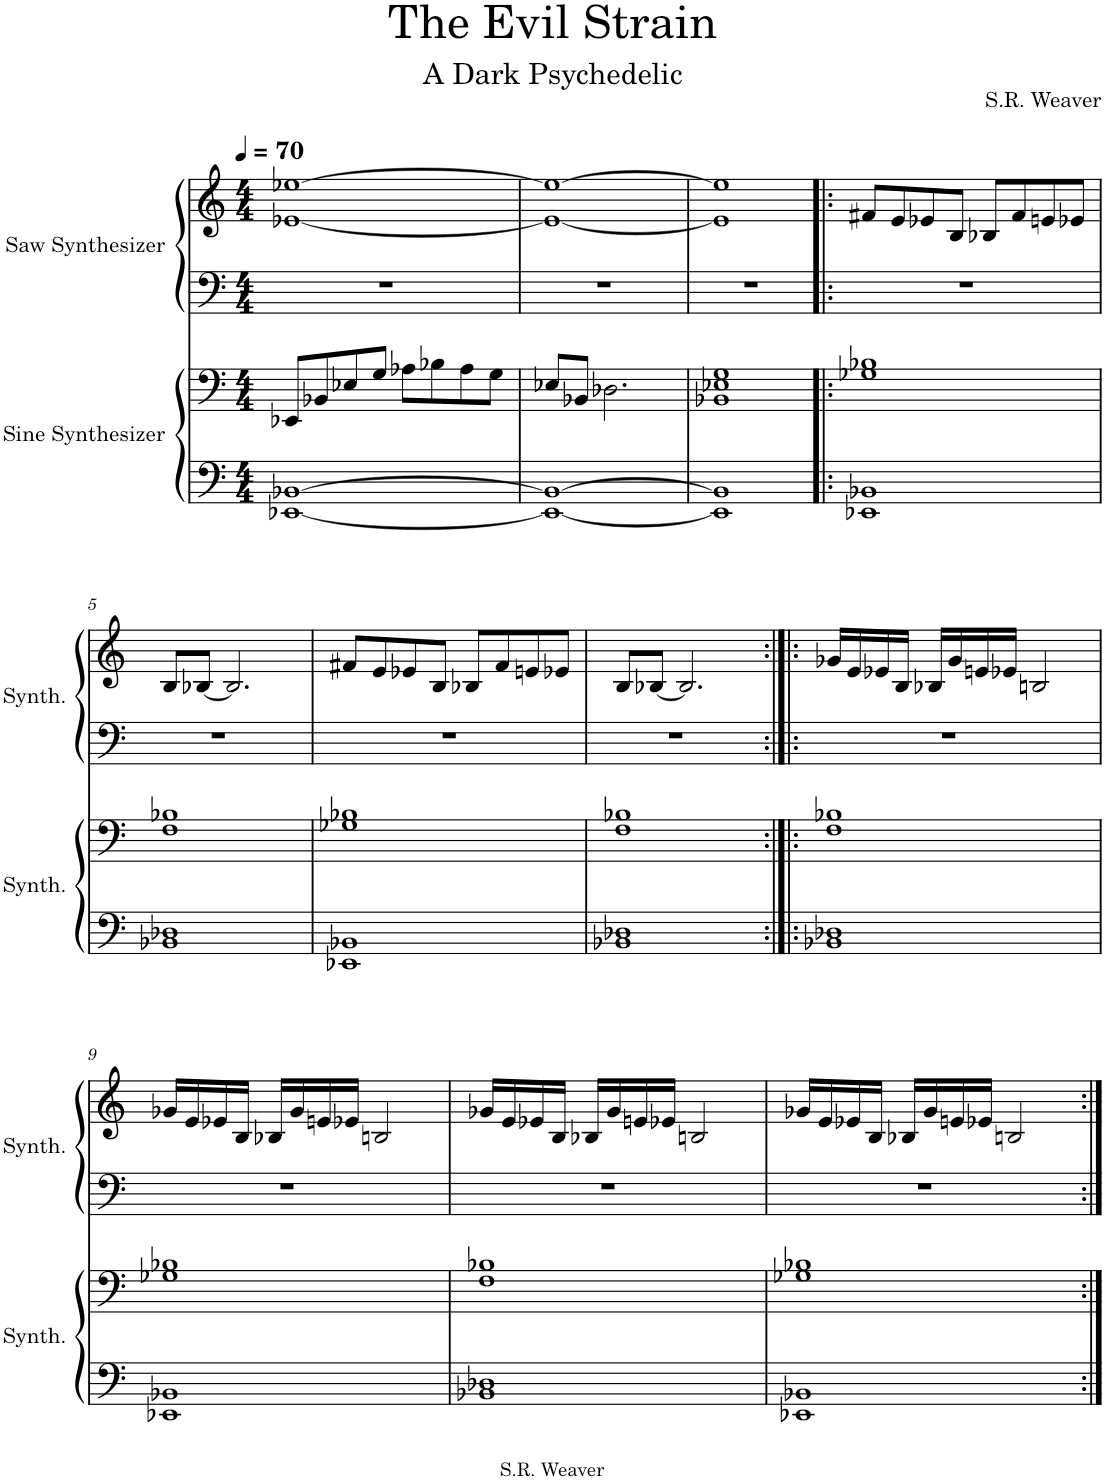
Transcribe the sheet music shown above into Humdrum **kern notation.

**kern	**kern	**kern	**kern
*part2	*part2	*part1	*part1
*staff4	*staff3	*staff2	*staff1
*I"Sine Synthesizer	*	*I"Saw Synthesizer	*
*I'Synth.	*	*I'Synth.	*
*clefF4	*clefF4	*clefF4	*clefG2
*k[]	*k[]	*k[]	*k[]
*M4/4	*M4/4	*M4/4	*M4/4
*MM70	*MM70	*MM70	*MM70
=1	=1	=1	=1
[1EE-X [1BB-X	8EE-X/L	1r	[1e-X [1ee-X
.	8BB-X/	.	.
.	8E-X/	.	.
.	8G/J	.	.
.	8A-X\L	.	.
.	8B-X\	.	.
.	8A-\	.	.
.	8G\J	.	.
=2	=2	=2	=2
1EE-_ 1BB-_	8E-X/L	1r	1e-_ 1ee-_
.	8BB-X/J	.	.
.	2.D-X\	.	.
=3	=3	=3	=3
1EE-] 1BB-]	1BB-X 1E-X 1G	1r	1e-] 1ee-]
=4!|:	=4!|:	=4!|:	=4!|:
1EE-X 1BB-X	1G-X 1B-X	1r	8f#X/L
.	.	.	8e/
.	.	.	8e-X/
.	.	.	8B/J
.	.	.	8B-X/L
.	.	.	8f#/
.	.	.	8en/
.	.	.	8e-X/J
!!LO:LB:g=z
=5	=5	=5	=5
1BB-X 1D-X	1F 1B-X	1r	8B/L
.	.	.	[8B-X/J
.	.	.	2.B-/]
=6	=6	=6	=6
1EE-X 1BB-X	1G-X 1B-X	1r	8f#X/L
.	.	.	8e/
.	.	.	8e-X/
.	.	.	8B/J
.	.	.	8B-X/L
.	.	.	8f#/
.	.	.	8en/
.	.	.	8e-X/J
=7	=7	=7	=7
1BB-X 1D-X	1F 1B-X	1r	8B/L
.	.	.	[8B-X/J
.	.	.	2.B-/]
=8:|!|:	=8:|!|:	=8:|!|:	=8:|!|:
1BB-X 1D-X	1F 1B-X	1r	16g-X/LL
.	.	.	16e/
.	.	.	16e-X/
.	.	.	16B/JJ
.	.	.	16B-X/LL
.	.	.	16g-/
.	.	.	16en/
.	.	.	16e-X/JJ
.	.	.	2Bn/
!!LO:LB:g=z
=9	=9	=9	=9
1EE-X 1BB-X	1G-X 1B-X	1r	16g-X/LL
.	.	.	16e/
.	.	.	16e-X/
.	.	.	16B/JJ
.	.	.	16B-X/LL
.	.	.	16g-/
.	.	.	16en/
.	.	.	16e-X/JJ
.	.	.	2Bn/
=10	=10	=10	=10
1BB-X 1D-X	1F 1B-X	1r	16g-X/LL
.	.	.	16e/
.	.	.	16e-X/
.	.	.	16B/JJ
.	.	.	16B-X/LL
.	.	.	16g-/
.	.	.	16en/
.	.	.	16e-X/JJ
.	.	.	2Bn/
=11	=11	=11	=11
1EE-X 1BB-X	1G-X 1B-X	1r	16g-X/LL
.	.	.	16e/
.	.	.	16e-X/
.	.	.	16B/JJ
.	.	.	16B-X/LL
.	.	.	16g-/
.	.	.	16en/
.	.	.	16e-X/JJ
.	.	.	2Bn/
=:|!	=:|!	=:|!	=:|!
*-	*-	*-	*-
